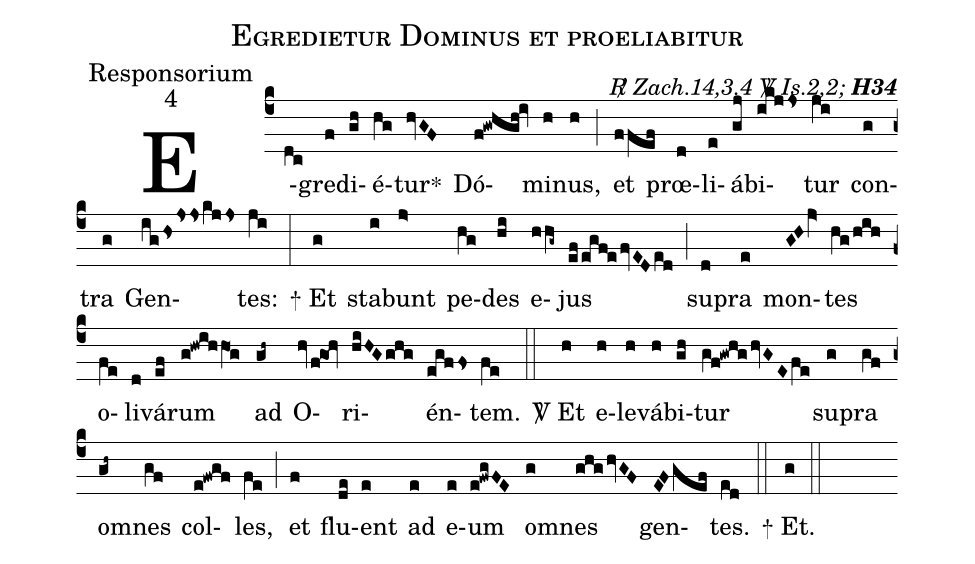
name:Egredietur Dominus et proeliabitur;
office-part:Responsorium;
mode:4;
commentary:{\itshape\mdseries \Rbar\  Zach.14,3.4 \Vbar\  Is.2,2;\/}  {\bfseries H34};
%%
(c4) E(dc)gre(f)di(gh)é(hg)tur<sp>*</sp>(hvGF) Dó(f!gwhgh!iv)mi(h)nus,(h) (;)
et(f/fef) prœ(d)li(e)á(gj)bi(ikjJs)tur(ji) con(g)tra(g) Gen(igHsJsskjJs)tes:(ji) (:)
<sp>+</sp> Et(g) sta(i)bunt(j>) pe(hg)des(hi) e(hhg~)jus(ef/egf!efvEDed) (;)
su(d)pra(e) mon(GHjV>)tes(hg/hih) o(fe)li(d)vá(ef)rum(g!hwihhO1g) ad(gh~) O(hvf!go1!hv)ri(hiHGghg)én(egfFs)tem.(fe) (::)
<sp>V/</sp> Et(h) e(h)le(h)vá(h)bi(gh)tur(gf!gwhghvGEfe) su(g)pra(gf) o(gh~)mnes(gf) col(e!fwgf)les,(fe) (;)
et(f) flu(de)ent(e) ad(e) e(e)um(e!fwgFE) o(g)mnes(ghghvGF) gen(EFgef)tes.(ed) (::)
<sp>+</sp> Et.(g) (::)
